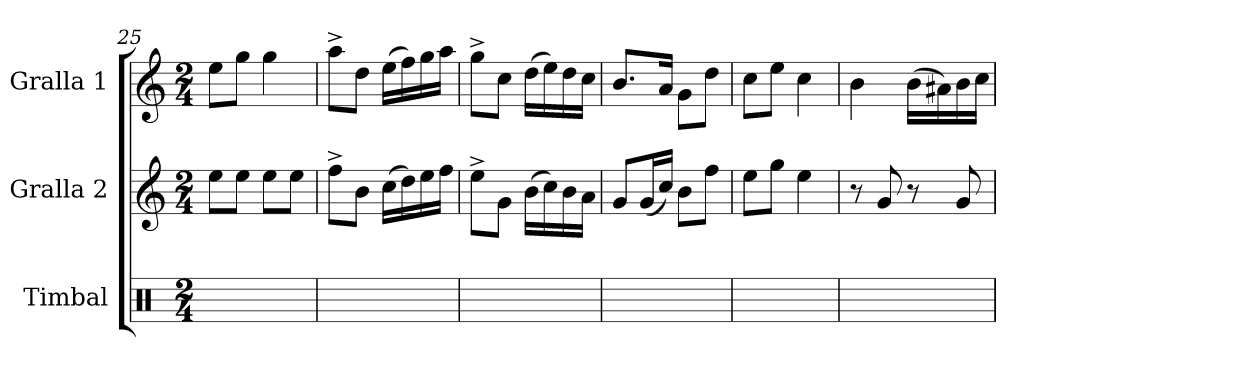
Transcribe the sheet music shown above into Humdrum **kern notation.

**kern	**kern	**kern
*part3	*part2	*part1
*staff3	*staff2	*staff1
*I"Timbal	*I"Gralla 2	*I"Gralla 1
*I'Tbl.	*I'Gr. 2	*I'Gr. 1
*clefX	*clefG2	*clefG2
*k[]	*k[]	*k[]
*M2/4	*M2/4	*M2/4
=25	=25	=25
2ryy	8ee\L	8ee\L
.	8ee\J	8gg\J
.	8ee\L	4gg\
.	8ee\J	.
=26	=26	=26
2ryy	8ff^\L	8aa^\L
.	8b\J	8dd\J
.	(>16cc\LL	(>16ee\LL
.	16dd\)	16ff\)
.	16ee\	16gg\
.	16ff\JJ	16aa\JJ
=27	=27	=27
2ryy	8ee^\L	8gg^\L
.	8g\J	8cc\J
.	(>16b\LL	(>16dd\LL
.	16cc\)	16ee\)
.	16b\	16dd\
.	16a\JJ	16cc\JJ
=28	=28	=28
2ryy	8g/L	8.b/L
.	(<16g/L	.
.	16cc/JJ)	16a/Jk
.	8b\L	8g\L
.	8ff\J	8dd\J
=29	=29	=29
2ryy	8ee\L	8cc\L
.	8gg\J	8ee\J
.	4ee\	4cc\
!!LO:LB:g=z
=30	=30	=30
2ryy	8r	4b\
.	8g/	.
.	8r	(>16b\LL
.	.	16a#X\)
.	8g/	16b\
.	.	16cc\JJ
=	=	=
*-	*-	*-
